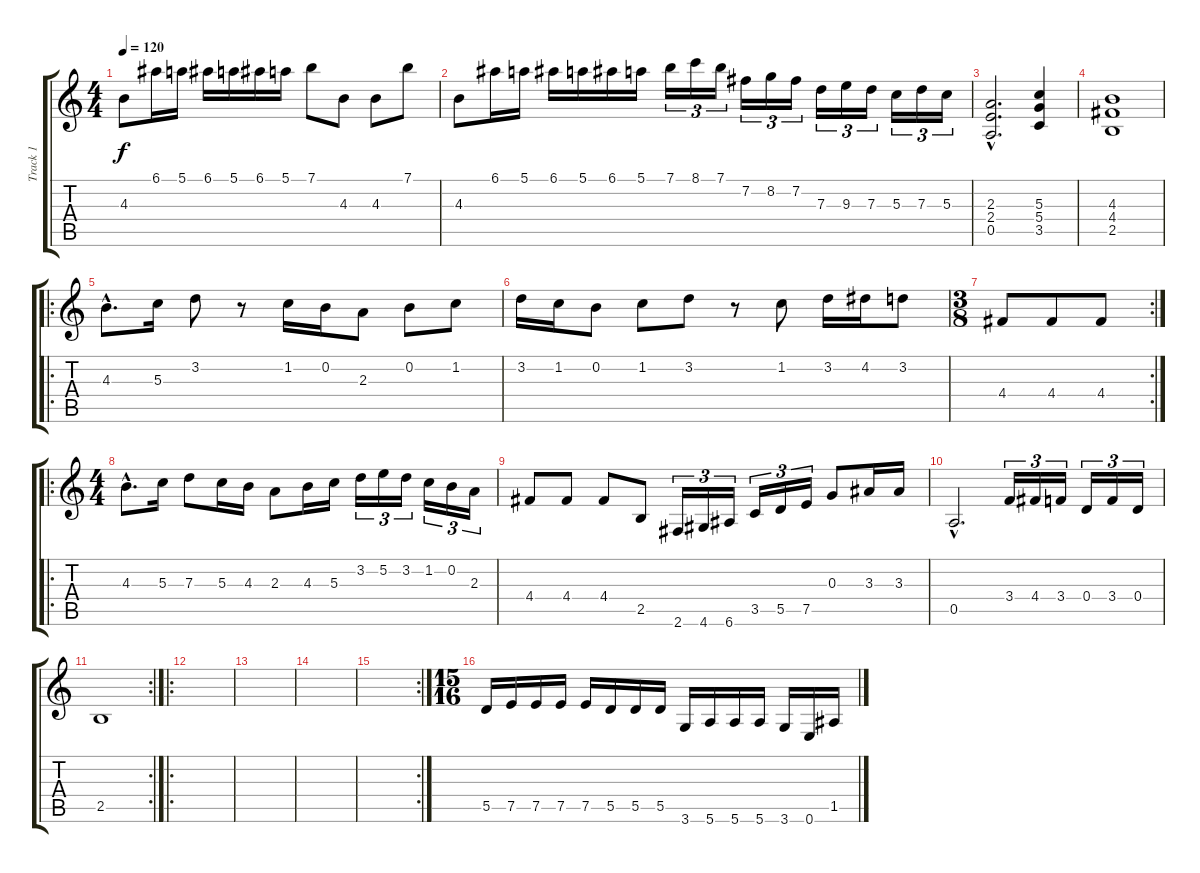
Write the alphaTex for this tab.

\track ("Track 1" "Track 1") {instrument distortionguitar}
\staff {score tabs}
\tuning (E4 B3 G3 D3 A2 E2) {hide}
\ts (4 4)
\tempo 120
\clef g2
\ks c
4.3.8{dy f} 6.1.16 5.1.16 6.1.16 5.1.16 6.1.16 5.1.16 7.1.8 4.3.8 4.3.8 7.1.8 |
4.3.8 6.1.16 5.1.16 6.1.16 5.1.16 6.1.16 5.1.16 7.1.16{tu (3 2)} 8.1.16{tu (3 2)} 7.1.16{tu (3 2)} 7.2.16{tu (3 2)} 8.2.16{tu (3 2)} 7.2.16{tu (3 2)} 7.3.16{tu (3 2)} 9.3.16{tu (3 2)} 7.3.16{tu (3 2)} 5.3.16{tu (3 2)} 7.3.16{tu (3 2)} 5.3.16{tu (3 2)} |
(2.3{hac} 2.4{hac} 0.5{hac}).2{d} (5.3 5.4 3.5).4 |
(4.3 4.4 2.5).1 |
\ro
4.3{hac}.8{d} 5.3.16 3.2.8 r.8 1.2.16 0.2.16 2.3.8 0.2.8 1.2.8 |
3.2.16 1.2.16 0.2.8 1.2.8 3.2.8 r.8 1.2.8 3.2.16 4.2.16 3.2.8 |
\rc 2
\ts (3 8)
4.4.8 4.4.8 4.4.8 |
\ro
\ts (4 4)
4.3{hac}.8{d} 5.3.16 7.3.8 5.3.16 4.3.16 2.3.8 4.3.16 5.3.16 3.2.16{tu (3 2)} 5.2.16{tu (3 2)} 3.2.16{tu (3 2)} 1.2.16{tu (3 2)} 0.2.16{tu (3 2)} 2.3.16{tu (3 2)} |
4.4.8 4.4.8 4.4.8 2.5.8 2.6.16{tu (3 2)} 4.6.16{tu (3 2)} 6.6.16{tu (3 2)} 3.5.16{tu (3 2)} 5.5.16{tu (3 2)} 7.5.16{tu (3 2)} 0.3.8 3.3.16 3.3.16 |
0.5{hac}.2{d} 3.4.16{tu (3 2)} 4.4.16{tu (3 2)} 3.4.16{tu (3 2)} 0.4.16{tu (3 2)} 3.4.16{tu (3 2)} 0.4.16{tu (3 2)} |
\rc 2
2.5.1 |
\ro
|
|
|
\rc 2
|
\ts (15 16)
5.5.16 7.5.16 7.5.16 7.5.16 7.5.16 5.5.16 5.5.16 5.5.16 3.6.16 5.6.16 5.6.16 5.6.16 3.6.16 0.6.16 1.5.16
